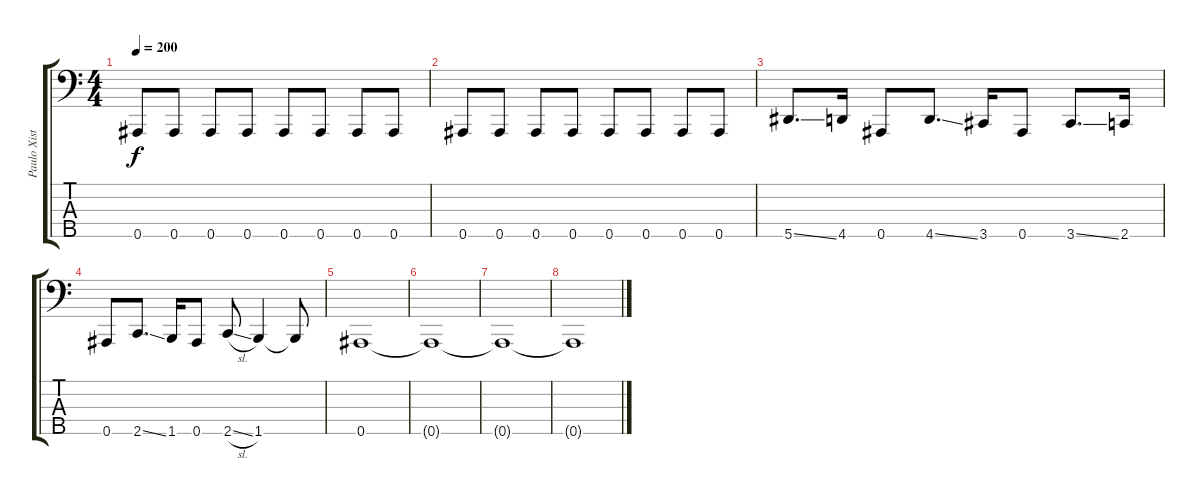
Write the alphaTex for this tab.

\track ("Paulo Xisto" "Paulo Xist") {instrument electricbasspick}
\staff {score tabs}
\tuning (Gb2 Db2 Ab1 Eb1 Bb0) {hide}
\ts (4 4)
\tempo 200
\clef f4
\ks c
0.5.8{dy f} 0.5.8 0.5.8 0.5.8 0.5.8 0.5.8 0.5.8 0.5.8 |
0.5.8 0.5.8 0.5.8 0.5.8 0.5.8 0.5.8 0.5.8 0.5.8 |
5.5{ss}.8{d} 4.5.16 0.5.8 4.5{ss}.8{d} 3.5.16 0.5.8 3.5{ss}.8{d} 2.5.16 |
0.5.8 2.5{ss}.8{d} 1.5.16 0.5.8 2.5{sl}.8 1.5.4 1.5{t}.8 |
0.5.1 |
0.5{t}.1 |
0.5{t}.1 |
0.5{t}.1
